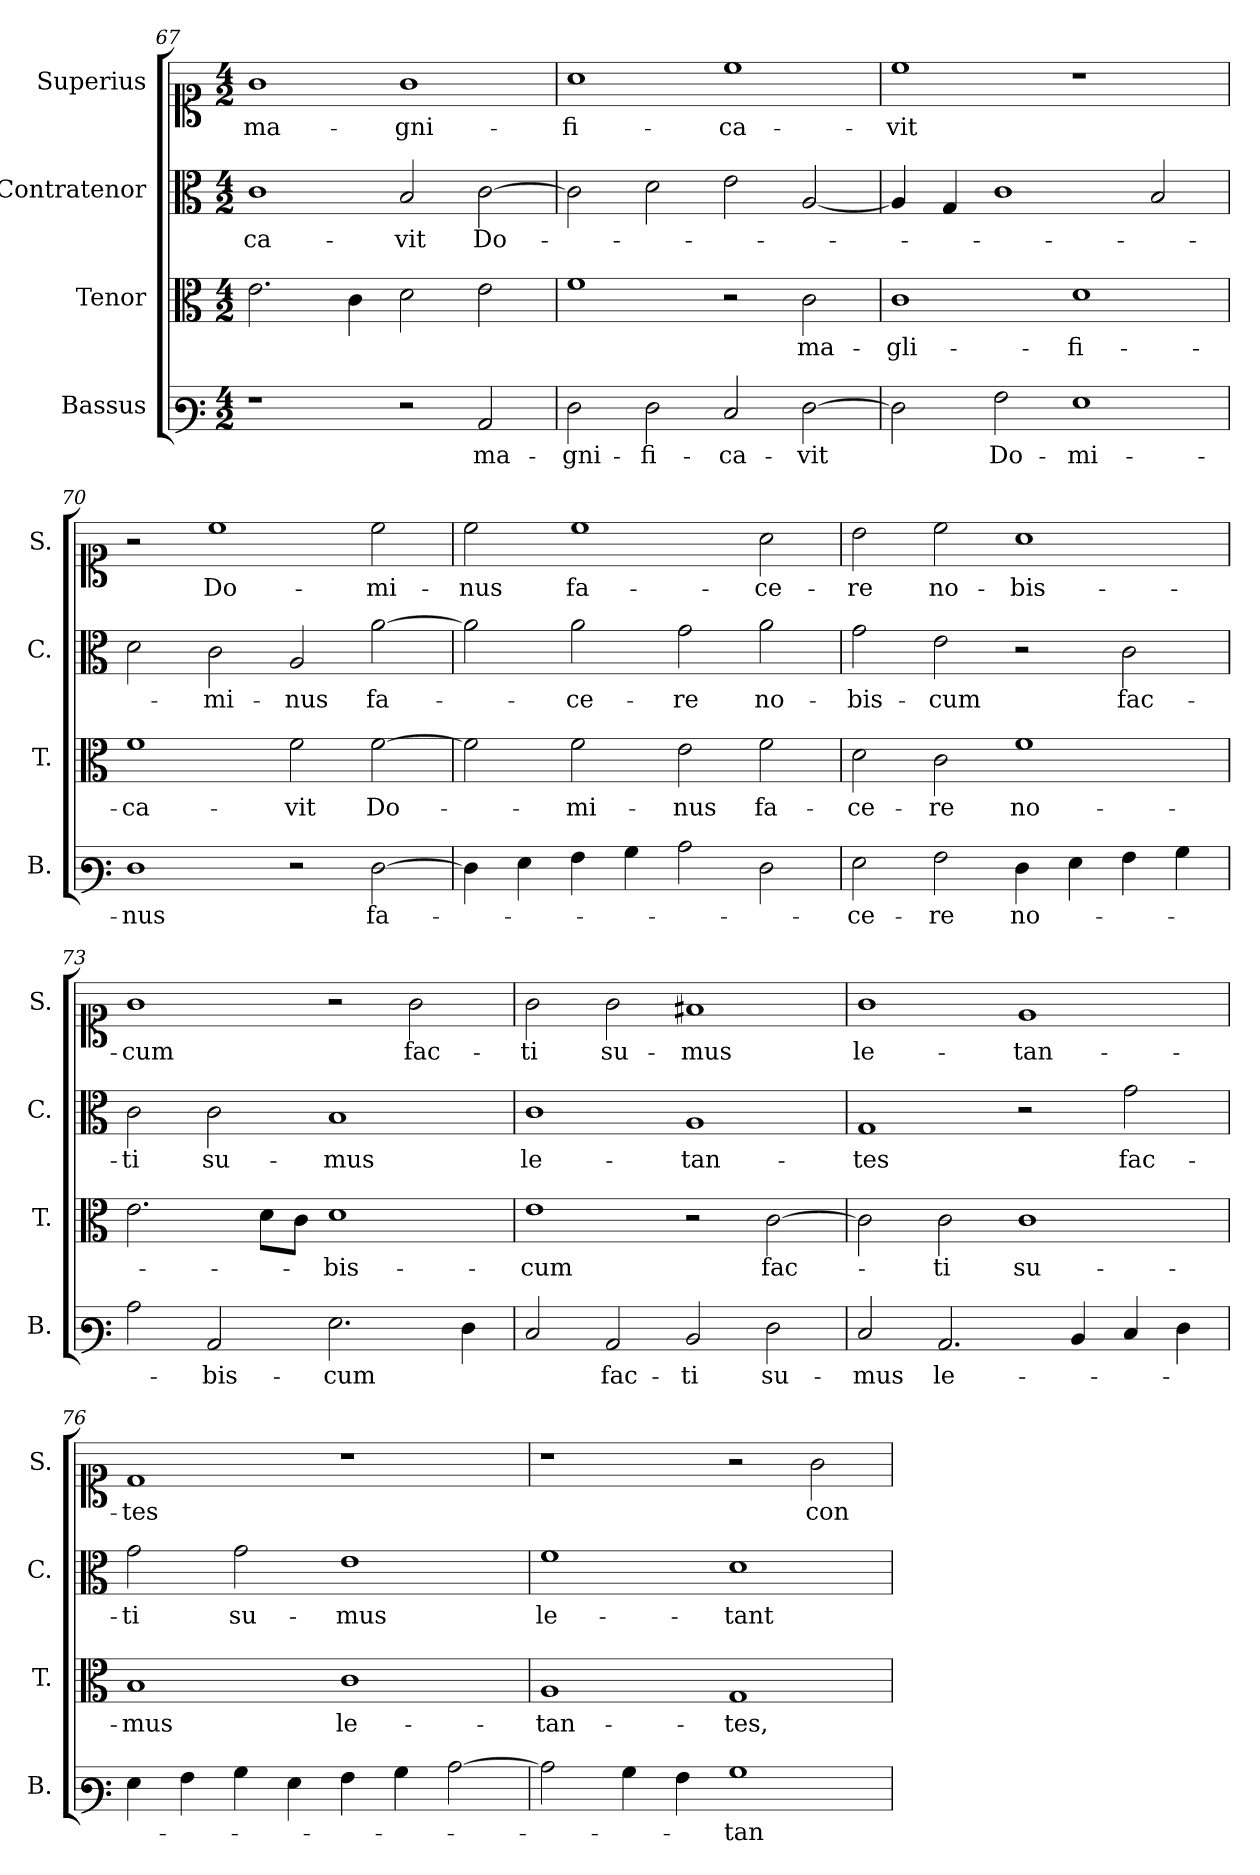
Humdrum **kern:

**kern	**text	**kern	**text	**kern	**text	**kern	**text
*part4	*part4	*part3	*part3	*part2	*part2	*part1	*part1
*staff4	*staff4	*staff3	*staff3	*staff2	*staff2	*staff1	*staff1
*I"Bassus	*	*I"Tenor	*	*I"Contratenor	*	*I"Superius	*
*I'B.	*	*I'T.	*	*I'C.	*	*I'S.	*
*clefF3	*	*clefC3	*	*clefC3	*	*clefC1	*
*k[]	*	*k[]	*	*k[]	*	*k[]	*
*M4/2	*	*M4/2	*	*M4/2	*	*M4/2	*
=67	=67	=67	=67	=67	=67	=67	=67
1r	.	2.e\	.	1c	-ca-	1g	ma-
.	.	4c\	.	.	.	.	.
2r	.	2d\	.	2B/	-vit	1g	-gni-
2C/	ma-	2e\	.	[2c\	Do-	.	.
=68	=68	=68	=68	=68	=68	=68	=68
2F\	-gni-	1f	.	2c\]	.	1a	-fi-
2F\	-fi-	.	.	2d\	.	.	.
2E/	-ca-	2r	.	2e\	.	1cc	-ca-
[2F\	-vit	2c\	ma-	[2A/	.	.	.
=69	=69	=69	=69	=69	=69	=69	=69
2F\]	.	1c	-gli-	4A/]	.	1cc	-vit
.	.	.	.	4G/	.	.	.
2A\	Do-	.	.	1c	.	.	.
1G	-mi-	1d	-fi-	.	.	1r	.
.	.	.	.	2B/	.	.	.
=70	=70	=70	=70	=70	=70	=70	=70
1F	-nus	1f	-ca-	2d\	.	2r	.
.	.	.	.	2c\	mi-	1cc	Do-
2r	.	2f\	-vit	2A/	-nus	.	.
[2F\	fa-	[2f\	Do-	[2a\	fa-	2cc\	-mi-
=71	=71	=71	=71	=71	=71	=71	=71
4F\]	.	2f\]	.	2a\]	.	2cc\	-nus
4G\	.	.	.	.	.	.	.
4A\	.	2f\	-mi-	2a\	ce-	1cc	fa-
4B\	.	.	.	.	.	.	.
2c\	.	2e\	-nus	2g\	-re	.	.
2F\	.	2f\	fa-	2a\	no-	2a\	-ce-
=72	=72	=72	=72	=72	=72	=72	=72
2G\	-ce-	2d\	-ce-	2g\	-bis-	2b\	-re
2A\	-re	2c\	-re	2e\	-cum	2cc\	no-
4F\	no-	1f	no-	2r	.	1a	-bis-
4G\	.	.	.	.	.	.	.
4A\	.	.	.	2c\	fac-	.	.
4B\	.	.	.	.	.	.	.
=73	=73	=73	=73	=73	=73	=73	=73
2c\	.	2.e\	.	2c\	-ti	1g	-cum
2C/	-bis-	.	.	2c\	su-	.	.
.	.	8d\L	.	.	.	.	.
.	.	8c\J	.	.	.	.	.
2.G\	-cum	1d	-bis-	1B	-mus	2r	.
.	.	.	.	.	.	2g\	fac-
4F\	.	.	.	.	.	.	.
=74	=74	=74	=74	=74	=74	=74	=74
2E/	.	1e	-cum	1c	le-	2g\	-ti
2C/	fac-	.	.	.	.	2g\	su-
2D/	-ti	2r	.	1A	-tan-	1f#X	-mus
2F\	su-	[2c\	fac-	.	.	.	.
=75	=75	=75	=75	=75	=75	=75	=75
2E/	-mus	2c\]	.	1G	-tes	1g	le-
2.C/	le-	2c\	ti	.	.	.	.
.	.	1c	su-	2r	.	1e	-tan-
4D/	.	.	.	.	.	.	.
4E/	.	.	.	2g\	fac-	.	.
4F\	.	.	.	.	.	.	.
=76	=76	=76	=76	=76	=76	=76	=76
4G\	.	1B	-mus	2g\	ti	1d	-tes
4A\	.	.	.	.	.	.	.
4B\	.	.	.	2g\	su-	.	.
4G\	.	.	.	.	.	.	.
4A\	.	1c	le-	1e	-mus	1r	.
4B\	.	.	.	.	.	.	.
[2c\	.	.	.	.	.	.	.
=77	=77	=77	=77	=77	=77	=77	=77
2c\]	.	1A	-tan-	1f	le-	1r	.
4B\	.	.	.	.	.	.	.
4A\	.	.	.	.	.	.	.
1B	-tan-	1G	-tes,	1d	-tant-	2r	.
.	.	.	.	.	.	2g\	con-
=	=	=	=	=	=	=	=
*-	*-	*-	*-	*-	*-	*-	*-
